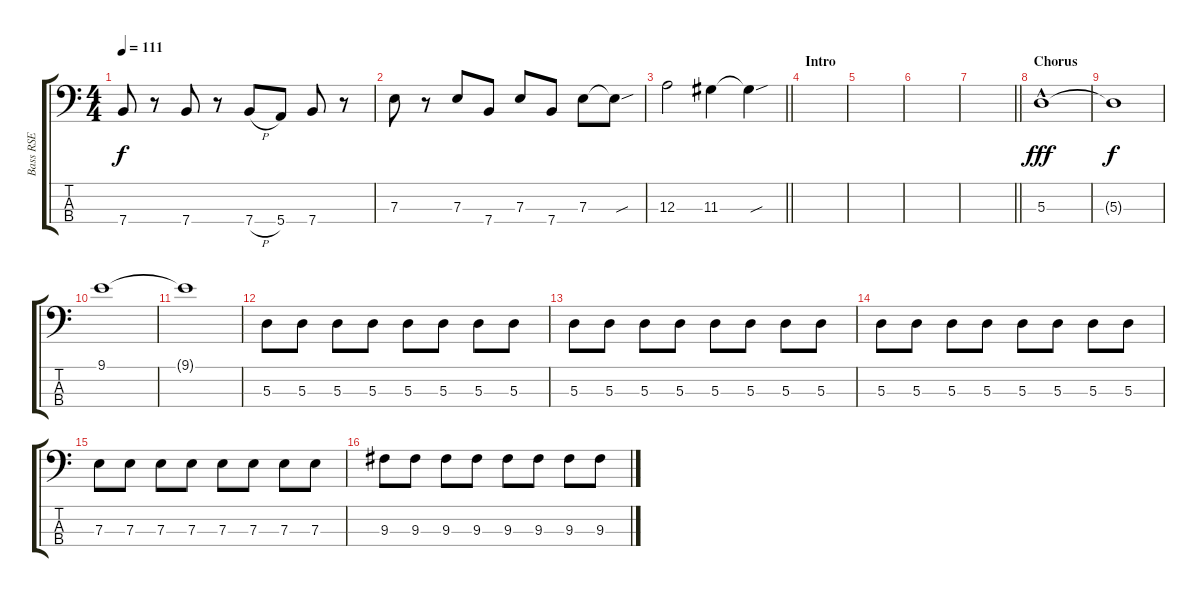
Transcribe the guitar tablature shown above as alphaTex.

\track ("Bass RSE" "Bass RSE") {instrument electricbasspick}
\staff {score tabs}
\tuning (G2 D2 A1 E1) {hide}
\ts (4 4)
\tempo 111
\clef f4
\ks c
7.4.8{dy f} r.8 7.4.8 r.8 7.4{h}.8 5.4.8 7.4.8 r.8 |
7.3.8 r.8 7.3.8 7.4.8 7.3.8 7.4.8 7.3.8 7.3{sou t}.8 |
\barLineRight lightlight
12.3.2 11.3.4 11.3{sou t}.4 |
\section ("" "Intro")
|
|
|
\barLineRight lightlight
|
\section ("" "Chorus")
5.3{hac}.1{dy fff} |
5.3{t}.1{dy f} |
9.1.1 |
9.1{t}.1 |
5.3.8 5.3.8 5.3.8 5.3.8 5.3.8 5.3.8 5.3.8 5.3.8 |
5.3.8 5.3.8 5.3.8 5.3.8 5.3.8 5.3.8 5.3.8 5.3.8 |
5.3.8 5.3.8 5.3.8 5.3.8 5.3.8 5.3.8 5.3.8 5.3.8 |
7.3.8 7.3.8 7.3.8 7.3.8 7.3.8 7.3.8 7.3.8 7.3.8 |
9.3.8 9.3.8 9.3.8 9.3.8 9.3.8 9.3.8 9.3.8 9.3.8
